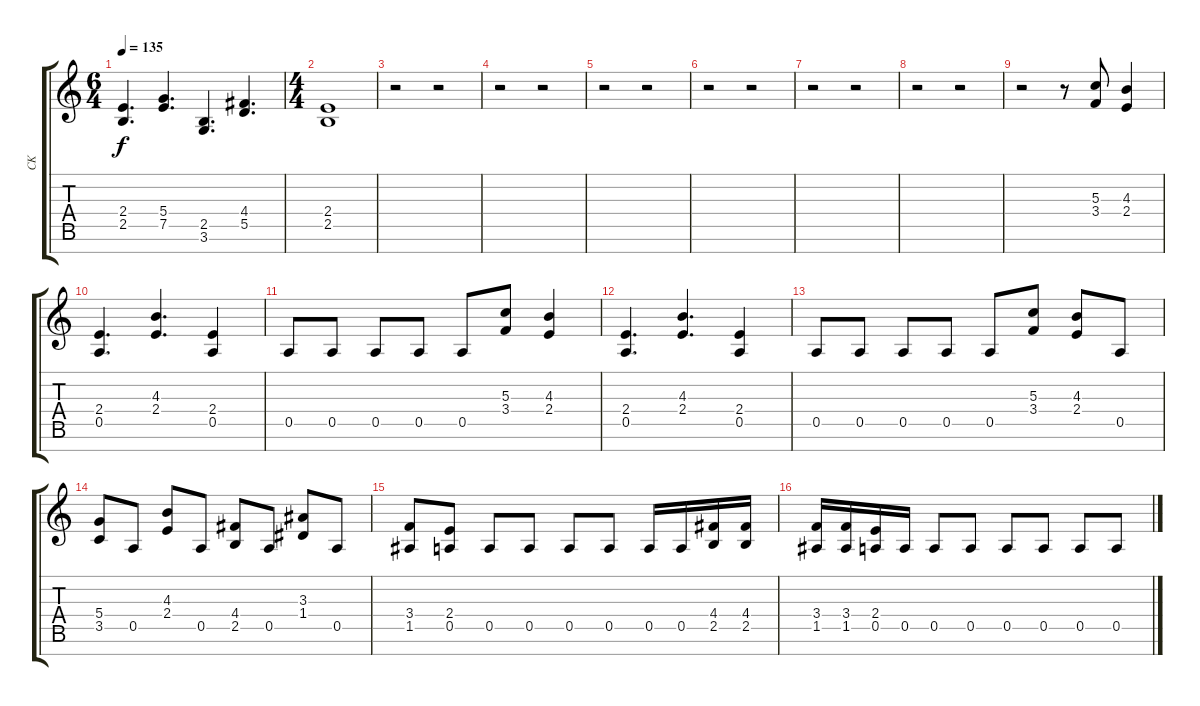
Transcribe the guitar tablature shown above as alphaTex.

\track ("CK" "CK") {instrument distortionguitar}
\staff {score tabs}
\tuning (E4 B3 G3 D3 A2 E2 B1) {hide}
\ts (6 4)
\tempo 135
\clef g2
\ks c
(2.4 2.5).4{d dy f} (5.4 7.5).4{d} (2.5 3.6).4{d} (4.4 5.5).4{d} |
\ts (4 4)
(2.4 2.5).1 |
r.2 r.2 |
r.2 r.2 |
r.2 r.2 |
r.2 r.2 |
r.2 r.2 |
r.2 r.2 |
r.2 r.8 (5.3 3.4).8 (4.3 2.4).4 |
(2.4 0.5).4{d} (4.3 2.4).4{d} (2.4 0.5).4 |
0.5.8 0.5.8 0.5.8 0.5.8 0.5.8 (5.3 3.4).8 (4.3 2.4).4 |
(2.4 0.5).4{d} (4.3 2.4).4{d} (2.4 0.5).4 |
0.5.8 0.5.8 0.5.8 0.5.8 0.5.8 (5.3 3.4).8 (4.3 2.4).8 0.5.8 |
(5.4 3.5).8 0.5.8 (4.3 2.4).8 0.5.8 (4.4 2.5).8 0.5.8 (3.3 1.4).8 0.5.8 |
(3.4 1.5).8 (2.4 0.5).8 0.5.8 0.5.8 0.5.8 0.5.8 0.5.16 0.5.16 (4.4 2.5).16 (4.4 2.5).16 |
(3.4 1.5).16 (3.4 1.5).16 (2.4 0.5).16 0.5.16 0.5.8 0.5.8 0.5.8 0.5.8 0.5.8 0.5.8
